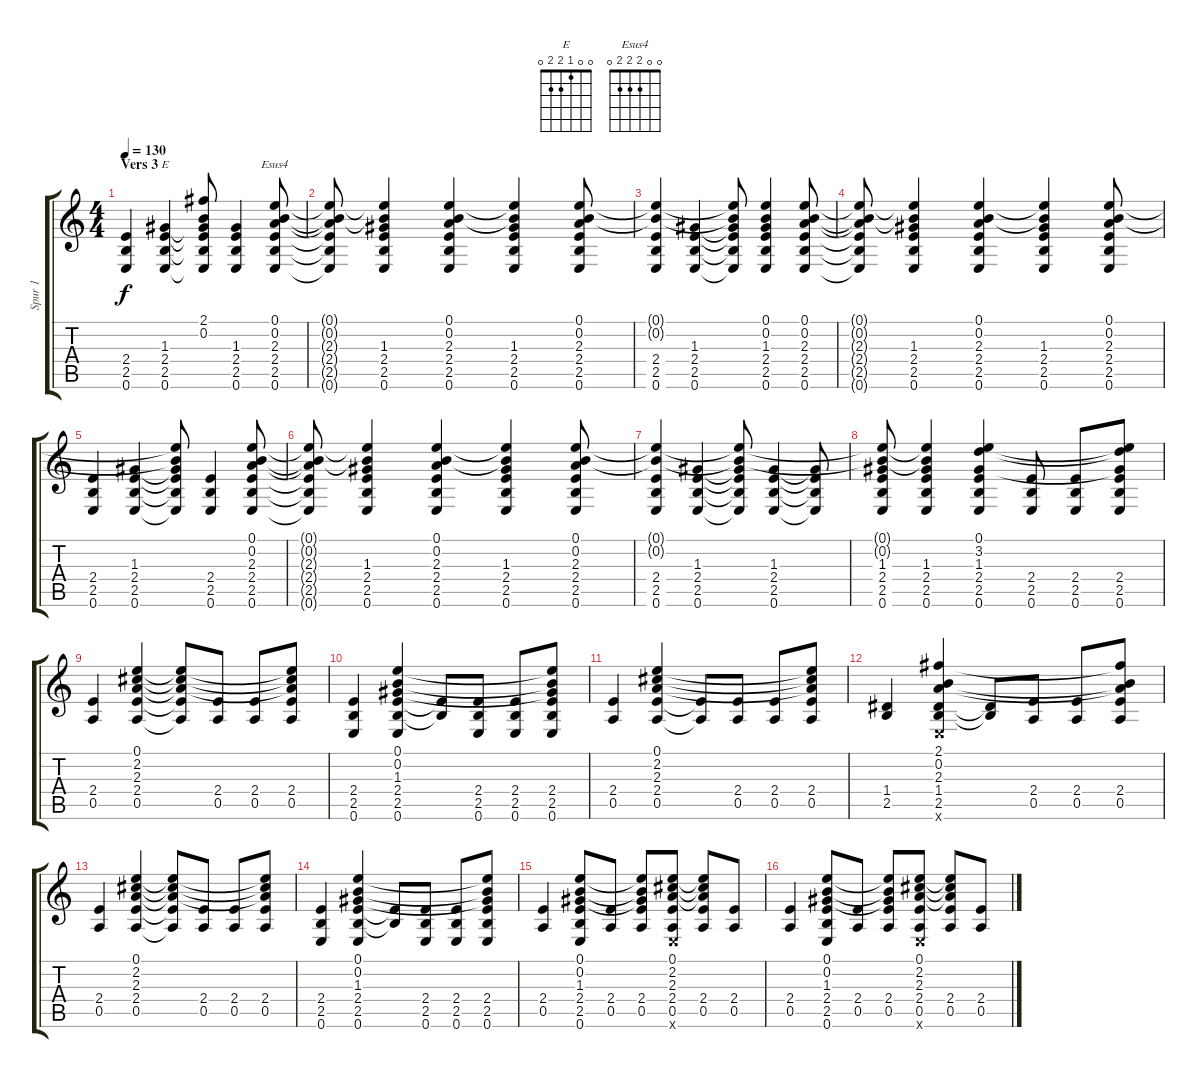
\track ("Spur 1" "Spur 1") {instrument acousticguitarnylon}
\staff {score tabs}
\tuning (E4 B3 G3 D3 A2 E2) {hide}
\chord ("E" 0 0 1 2 2 0)
\chord ("Esus4" 0 0 2 2 2 0)
\ts (4 4)
\section ("" "Vers 3")
\tempo 130
\clef g2
\ks c
(2.4 2.5 0.6).4{dy f} (1.3 2.4 2.5 0.6).4{ch "E"} (2.1{t} 0.2{t} 1.3{t} 2.4{t} 2.5{t} 0.6{t}).8 (1.3 2.4 2.5 0.6).4 (0.1 0.2 2.3 2.4 2.5 0.6).8{ch "Esus4"} |
(0.1{t} 0.2{t} 2.3{t} 2.4{t} 2.5{t} 0.6{t}).8 (0.1{t} 0.2{t} 1.3 2.4 2.5 0.6).4 (0.1 0.2 2.3 2.4 2.5 0.6).4 (0.1{t} 0.2{t} 1.3 2.4 2.5 0.6).4 (0.1 0.2 2.3 2.4 2.5 0.6).8 |
(0.1{t} 0.2{t} 2.4 2.5 0.6).4 (1.3 2.4 2.5 0.6).4 (0.1{t} 0.2{t} 1.3{t} 2.4{t} 2.5{t} 0.6{t}).8 (0.1 0.2 1.3 2.4 2.5 0.6).4 (0.1 0.2 2.3 2.4 2.5 0.6).8 |
(0.1{t} 0.2{t} 2.3{t} 2.4{t} 2.5{t} 0.6{t}).8 (0.1{t} 0.2{t} 1.3 2.4 2.5 0.6).4 (0.1 0.2 2.3 2.4 2.5 0.6).4 (0.1{t} 0.2{t} 1.3 2.4 2.5 0.6).4 (0.1 0.2 2.3 2.4 2.5 0.6).8 |
(2.4 2.5 0.6).4 (1.3 2.4 2.5 0.6).4 (0.1{t} 0.2{t} 1.3{t} 2.4{t} 2.5{t} 0.6{t}).8 (2.4 2.5 0.6).4 (0.1 0.2 2.3 2.4 2.5 0.6).8 |
(0.1{t} 0.2{t} 2.3{t} 2.4{t} 2.5{t} 0.6{t}).8 (0.1{t} 0.2{t} 1.3 2.4 2.5 0.6).4 (0.1 0.2 2.3 2.4 2.5 0.6).4 (0.1{t} 0.2{t} 1.3 2.4 2.5 0.6).4 (0.1 0.2 2.3 2.4 2.5 0.6).8 |
(0.1{t} 0.2{t} 2.4 2.5 0.6).4 (1.3 2.4 2.5 0.6).4 (0.1{t} 0.2{t} 1.3{t} 2.4{t} 2.5{t} 0.6{t}).8 (1.3 2.4 2.5 0.6).4 (1.3{t} 2.4{t} 2.5{t} 0.6{t}).8 |
(0.1{t} 0.2{t} 1.3 2.4 2.5 0.6).8 (0.1{t} 0.2{t} 1.3 2.4 2.5 0.6).4 (0.1 3.2 1.3 2.4 2.5 0.6).4 (2.4 2.5 0.6).8 (2.4 2.5 0.6).8 (0.1{t} 3.2{t} 1.3{t} 2.4 2.5 0.6).8 |
(2.4 0.5).4 (0.1 2.2 2.3 2.4 0.5).4 (0.1{t} 2.2{t} 2.3{t} 2.4{t} 0.5{t}).8 (2.4 0.5).8 (2.4 0.5).8 (0.1{t} 2.2{t} 2.3{t} 2.4 0.5).8 |
(2.4 2.5 0.6).4 (0.1 0.2 1.3 2.4 2.5 0.6).4 (2.4{t} 2.5{t}).8 (2.4 2.5 0.6).8 (2.4 2.5 0.6).8 (0.1{t} 0.2{t} 1.3{t} 2.4 2.5 0.6).8 |
(2.4 0.5).4 (0.1 2.2 2.3 2.4 0.5).4 (2.4{t} 0.5{t}).8 (2.4 0.5).8 (2.4 0.5).8 (0.1{t} 2.2{t} 2.3{t} 2.4 0.5).8 |
(1.4 2.5).4 (2.1 0.2 2.3 1.4 2.5 0.6{x}).4 (1.4{t} 2.5{t}).8 (2.4 0.5).8 (2.4 0.5).8 (2.1{t} 0.2{t} 2.3{t} 2.4 0.5).8 |
(2.4 0.5).4 (0.1 2.2 2.3 2.4 0.5).4 (0.1{t} 2.2{t} 2.3{t} 2.4{t} 0.5{t}).8 (2.4 0.5).8 (2.4 0.5).8 (0.1{t} 2.2{t} 2.3{t} 2.4 0.5).8 |
(2.4 2.5 0.6).4 (0.1 0.2 1.3 2.4 2.5 0.6).4 (2.4{t} 2.5{t}).8 (2.4 2.5 0.6).8 (2.4 2.5 0.6).8 (0.1{t} 0.2{t} 1.3{t} 2.4 2.5 0.6).8 |
(2.4 0.5).4 (0.1 0.2 1.3 2.4 2.5 0.6).8 (2.4 0.5).8 (0.1{t} 0.2{t} 1.3{t} 2.4 0.5).8 (0.1 2.2 2.3 2.4 0.5 0.6{x}).8 (0.1{t} 2.2{t} 2.3{t} 2.4 0.5).8 (2.4 0.5).8 |
(2.4 0.5).4 (0.1 0.2 1.3 2.4 2.5 0.6).8 (2.4 0.5).8 (0.1{t} 0.2{t} 1.3{t} 2.4 0.5).8 (0.1 2.2 2.3 2.4 0.5 0.6{x}).8 (0.1{t} 2.2{t} 2.3{t} 2.4 0.5).8 (2.4 0.5).8
